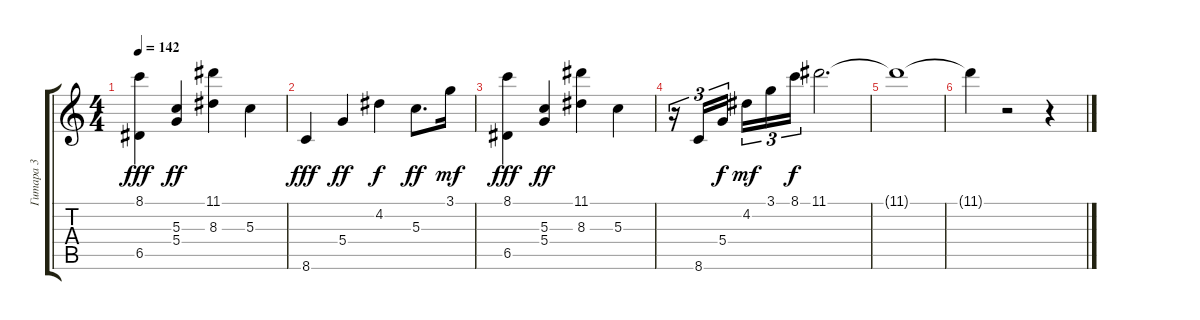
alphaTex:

\track ("Гитара 3" "Гитара 3") {instrument acousticguitarsteel}
\staff {score tabs}
\tuning (E4 B3 G3 D3 A2 E2) {hide}
\ts (4 4)
\tempo 142
\clef g2
\ks c
(8.1 6.5).4{dy fff} (5.3 5.4).4{dy ff} (11.1 8.3).4 5.3.4 |
8.6.4{dy fff} 5.4.4{dy ff} 4.2.4{dy f} 5.3.8{d dy ff} 3.1.16{dy mf} |
(8.1 6.5).4{dy fff} (5.3 5.4).4{dy ff} (11.1 8.3).4 5.3.4 |
r.16{tu (3 2)} 8.6.16{tu (3 2)} 5.4.16{tu (3 2) dy f beam splitsecondary} 4.2.16{tu (3 2) dy mf} 3.1.16{tu (3 2)} 8.1.16{tu (3 2) dy f} 11.1.2{d} |
11.1{t}.1 |
11.1{t}.4 r.2 r.4
